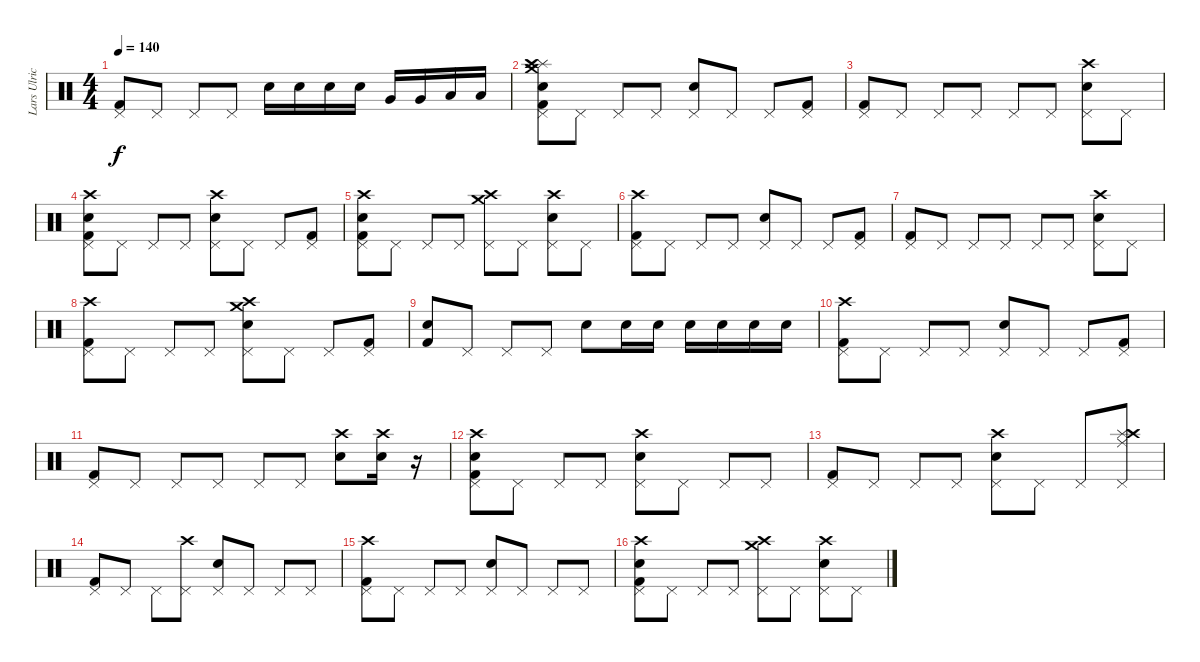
\track ("Lars Ulrich (Drums)" "Lars Ulric") {instrument percussion}
\staff {score}
\articulation defaults
\ts (4 4)
\tempo 140
\clef neutral
\ks c
("Pedal Hi-Hat (hit)" "Kick (hit) 2").8{dy f} "Pedal Hi-Hat (hit)".8 "Pedal Hi-Hat (hit)".8 "Pedal Hi-Hat (hit)".8 "Snare (hit) 2".16 "Snare (hit) 2".16 "Snare (hit) 2".16 "Snare (hit) 2".16 "Very Low Tom (hit)".16 "Very Low Tom (hit)".16 "Low Floor Tom (hit)".16 "Low Floor Tom (hit)".16 |
("Crash medium (hit)" "Splash (hit)" "Pedal Hi-Hat (hit)" "Crash high (hit)" "Snare (hit) 2" "Kick (hit) 2").8 "Pedal Hi-Hat (hit)".8 "Pedal Hi-Hat (hit)".8 "Pedal Hi-Hat (hit)".8 ("Pedal Hi-Hat (hit)" "Snare (hit) 2").8 "Pedal Hi-Hat (hit)".8 "Pedal Hi-Hat (hit)".8 ("Pedal Hi-Hat (hit)" "Kick (hit) 2").8 |
("Pedal Hi-Hat (hit)" "Kick (hit) 2").8 "Pedal Hi-Hat (hit)".8 "Pedal Hi-Hat (hit)".8 "Pedal Hi-Hat (hit)".8 "Pedal Hi-Hat (hit)".8 "Pedal Hi-Hat (hit)".8 ("Crash high (hit)" "Pedal Hi-Hat (hit)" "Snare (hit) 2").8 "Pedal Hi-Hat (hit)".8 |
("Crash high (hit)" "Pedal Hi-Hat (hit)" "Snare (hit) 2" "Kick (hit) 2").8 "Pedal Hi-Hat (hit)".8 "Pedal Hi-Hat (hit)".8 "Pedal Hi-Hat (hit)".8 ("Crash high (hit)" "Pedal Hi-Hat (hit)" "Snare (hit) 2").8 "Pedal Hi-Hat (hit)".8 "Pedal Hi-Hat (hit)".8 ("Pedal Hi-Hat (hit)" "Kick (hit) 2").8 |
("Crash high (hit)" "Pedal Hi-Hat (hit)" "Kick (hit) 2" "Snare (hit) 2").8 "Pedal Hi-Hat (hit)".8 "Pedal Hi-Hat (hit)".8 "Pedal Hi-Hat (hit)".8 ("Crash medium (hit)" "Crash high (hit)" "Pedal Hi-Hat (hit)").8 "Pedal Hi-Hat (hit)".8 ("Crash high (hit)" "Pedal Hi-Hat (hit)" "Snare (hit) 2").8 "Pedal Hi-Hat (hit)".8 |
("Crash high (hit)" "Pedal Hi-Hat (hit)" "Kick (hit) 2").8 "Pedal Hi-Hat (hit)".8 "Pedal Hi-Hat (hit)".8 "Pedal Hi-Hat (hit)".8 ("Pedal Hi-Hat (hit)" "Snare (hit) 2").8 "Pedal Hi-Hat (hit)".8 "Pedal Hi-Hat (hit)".8 ("Pedal Hi-Hat (hit)" "Kick (hit) 2").8 |
("Pedal Hi-Hat (hit)" "Kick (hit) 2").8 "Pedal Hi-Hat (hit)".8 "Pedal Hi-Hat (hit)".8 "Pedal Hi-Hat (hit)".8 "Pedal Hi-Hat (hit)".8 "Pedal Hi-Hat (hit)".8 ("Crash high (hit)" "Pedal Hi-Hat (hit)" "Snare (hit) 2").8 "Pedal Hi-Hat (hit)".8 |
("Crash high (hit)" "Pedal Hi-Hat (hit)" "Kick (hit) 2").8 "Pedal Hi-Hat (hit)".8 "Pedal Hi-Hat (hit)".8 "Pedal Hi-Hat (hit)".8 ("Crash medium (hit)" "Crash high (hit)" "Pedal Hi-Hat (hit)" "Snare (hit) 2").8 "Pedal Hi-Hat (hit)".8 "Pedal Hi-Hat (hit)".8 ("Pedal Hi-Hat (hit)" "Kick (hit) 2").8 |
("Snare (hit) 2" "Kick (hit) 2").8 "Pedal Hi-Hat (hit)".8 "Pedal Hi-Hat (hit)".8 "Pedal Hi-Hat (hit)".8 "Snare (hit) 2".8 "Snare (hit) 2".16 "Snare (hit) 2".16 "Snare (hit) 2".16 "Snare (hit) 2".16 "Snare (hit) 2".16 "Snare (hit) 2".16 |
("Crash high (hit)" "Pedal Hi-Hat (hit)" "Kick (hit) 2").8 "Pedal Hi-Hat (hit)".8 "Pedal Hi-Hat (hit)".8 "Pedal Hi-Hat (hit)".8 ("Pedal Hi-Hat (hit)" "Snare (hit) 2").8 "Pedal Hi-Hat (hit)".8 "Pedal Hi-Hat (hit)".8 ("Pedal Hi-Hat (hit)" "Kick (hit) 2").8 |
("Pedal Hi-Hat (hit)" "Kick (hit) 2").8 "Pedal Hi-Hat (hit)".8 "Pedal Hi-Hat (hit)".8 "Pedal Hi-Hat (hit)".8 "Pedal Hi-Hat (hit)".8 "Pedal Hi-Hat (hit)".8 ("Crash high (hit)" "Snare (hit) 2").8 ("Crash high (hit)" "Snare (hit) 2").16 r.16 |
("Kick (hit) 2" "Crash high (hit)" "Pedal Hi-Hat (hit)" "Snare (hit) 2").8 "Pedal Hi-Hat (hit)".8 "Pedal Hi-Hat (hit)".8 "Pedal Hi-Hat (hit)".8 ("Crash high (hit)" "Pedal Hi-Hat (hit)" "Snare (hit) 2").8 "Pedal Hi-Hat (hit)".8 "Pedal Hi-Hat (hit)".8 "Pedal Hi-Hat (hit)".8 |
("Pedal Hi-Hat (hit)" "Kick (hit) 2").8 "Pedal Hi-Hat (hit)".8 "Pedal Hi-Hat (hit)".8 "Pedal Hi-Hat (hit)".8 ("Crash high (hit)" "Pedal Hi-Hat (hit)" "Snare (hit) 2").8 "Pedal Hi-Hat (hit)".8 "Pedal Hi-Hat (hit)".8 ("Splash (hit)" "Crash high (hit)" "Ride (middle)" "Pedal Hi-Hat (hit)").8 |
("Pedal Hi-Hat (hit)" "Kick (hit) 2").8 "Pedal Hi-Hat (hit)".8 "Pedal Hi-Hat (hit)".8 ("Crash high (hit)" "Pedal Hi-Hat (hit)").8 ("Pedal Hi-Hat (hit)" "Snare (hit) 2").8 "Pedal Hi-Hat (hit)".8 "Pedal Hi-Hat (hit)".8 "Pedal Hi-Hat (hit)".8 |
("Crash high (hit)" "Pedal Hi-Hat (hit)" "Kick (hit) 2").8 "Pedal Hi-Hat (hit)".8 "Pedal Hi-Hat (hit)".8 "Pedal Hi-Hat (hit)".8 ("Pedal Hi-Hat (hit)" "Snare (hit) 2").8 "Pedal Hi-Hat (hit)".8 "Pedal Hi-Hat (hit)".8 "Pedal Hi-Hat (hit)".8 |
("Crash high (hit)" "Pedal Hi-Hat (hit)" "Snare (hit) 2" "Kick (hit) 2").8 "Pedal Hi-Hat (hit)".8 "Pedal Hi-Hat (hit)".8 "Pedal Hi-Hat (hit)".8 ("Crash medium (hit)" "Crash high (hit)" "Pedal Hi-Hat (hit)").8 "Pedal Hi-Hat (hit)".8 ("Crash high (hit)" "Pedal Hi-Hat (hit)" "Snare (hit) 2").8 "Pedal Hi-Hat (hit)".8
